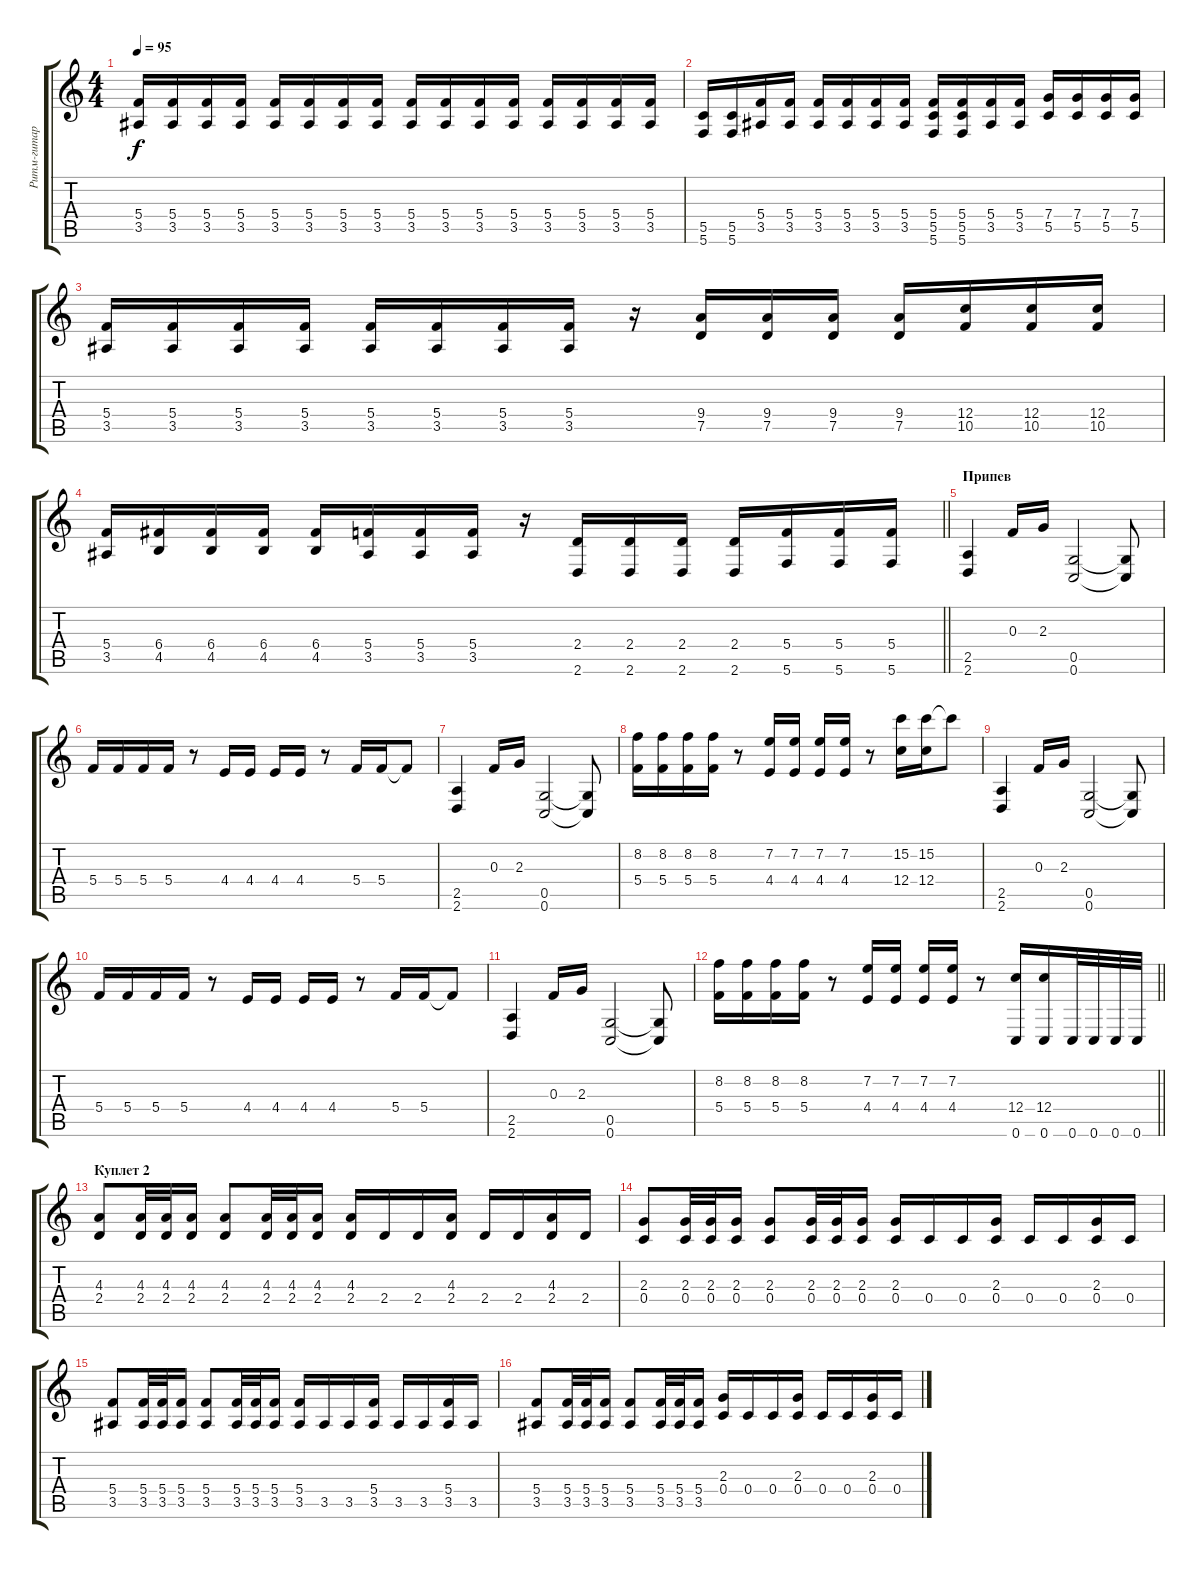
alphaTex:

\track ("Ритм-гитара" "Ритм-гитар") {instrument distortionguitar}
\staff {score tabs}
\tuning (D4 A3 F3 C3 G2 C2) {hide}
\ts (4 4)
\tempo 95
\clef g2
\ks c
(5.4 3.5).16{dy f} (5.4 3.5).16 (5.4 3.5).16 (5.4 3.5).16 (5.4 3.5).16 (5.4 3.5).16 (5.4 3.5).16 (5.4 3.5).16 (5.4 3.5).16 (5.4 3.5).16 (5.4 3.5).16 (5.4 3.5).16 (5.4 3.5).16 (5.4 3.5).16 (5.4 3.5).16 (5.4 3.5).16 |
(5.5 5.6).16 (5.5 5.6).16 (5.4 3.5).16 (5.4 3.5).16 (5.4 3.5).16 (5.4 3.5).16 (5.4 3.5).16 (5.4 3.5).16 (5.4 5.5 5.6).16 (5.4 5.5 5.6).16 (5.4 3.5).16 (5.4 3.5).16 (7.4 5.5).16 (7.4 5.5).16 (7.4 5.5).16 (7.4 5.5).16 |
(5.4 3.5).16 (5.4 3.5).16 (5.4 3.5).16 (5.4 3.5).16 (5.4 3.5).16 (5.4 3.5).16 (5.4 3.5).16 (5.4 3.5).16 r.16 (9.4 7.5).16 (9.4 7.5).16 (9.4 7.5).16 (9.4 7.5).16 (12.4 10.5).16 (12.4 10.5).16 (12.4 10.5).16 |
\barLineRight lightlight
(5.4 3.5).16 (6.4 4.5).16 (6.4 4.5).16 (6.4 4.5).16 (6.4 4.5).16 (5.4 3.5).16 (5.4 3.5).16 (5.4 3.5).16 r.16 (2.4 2.6).16 (2.4 2.6).16 (2.4 2.6).16 (2.4 2.6).16 (5.4 5.6).16 (5.4 5.6).16 (5.4 5.6).16 |
\section ("" "Припев")
(2.5 2.6).4 0.3.16 2.3.16 (0.5 0.6).2 (0.5{t} 0.6{t}).8 |
5.4.16 5.4.16 5.4.16 5.4.16 r.8 4.4.16 4.4.16 4.4.16 4.4.16 r.8 5.4.16 5.4.16 5.4{t}.8 |
(2.5 2.6).4 0.3.16 2.3.16 (0.5 0.6).2 (0.5{t} 0.6{t}).8 |
(8.2 5.4).16 (8.2 5.4).16 (8.2 5.4).16 (8.2 5.4).16 r.8 (7.2 4.4).16 (7.2 4.4).16 (7.2 4.4).16 (7.2 4.4).16 r.8 (15.2 12.4).16 (15.2 12.4).16 15.2{t}.8 |
(2.5 2.6).4 0.3.16 2.3.16 (0.5 0.6).2 (0.5{t} 0.6{t}).8 |
5.4.16 5.4.16 5.4.16 5.4.16 r.8 4.4.16 4.4.16 4.4.16 4.4.16 r.8 5.4.16 5.4.16 5.4{t}.8 |
(2.5 2.6).4 0.3.16 2.3.16 (0.5 0.6).2 (0.5{t} 0.6{t}).8 |
\barLineRight lightlight
(8.2 5.4).16 (8.2 5.4).16 (8.2 5.4).16 (8.2 5.4).16 r.8 (7.2 4.4).16 (7.2 4.4).16 (7.2 4.4).16 (7.2 4.4).16 r.8 (12.4 0.6).16 (12.4 0.6).16 0.6.32 0.6.32 0.6.32 0.6.32 |
\section ("" "Куплет 2")
(4.3 2.4).8 (4.3 2.4).32 (4.3 2.4).32 (4.3 2.4).16 (4.3 2.4).8 (4.3 2.4).32 (4.3 2.4).32 (4.3 2.4).16 (4.3 2.4).16 2.4.16 2.4.16 (4.3 2.4).16 2.4.16 2.4.16 (4.3 2.4).16 2.4.16 |
(2.3 0.4).8 (2.3 0.4).32 (2.3 0.4).32 (2.3 0.4).16 (2.3 0.4).8 (2.3 0.4).32 (2.3 0.4).32 (2.3 0.4).16 (2.3 0.4).16 0.4.16 0.4.16 (2.3 0.4).16 0.4.16 0.4.16 (2.3 0.4).16 0.4.16 |
(5.4 3.5).8 (5.4 3.5).32 (5.4 3.5).32 (5.4 3.5).16 (5.4 3.5).8 (5.4 3.5).32 (5.4 3.5).32 (5.4 3.5).16 (5.4 3.5).16 3.5.16 3.5.16 (5.4 3.5).16 3.5.16 3.5.16 (5.4 3.5).16 3.5.16 |
(5.4 3.5).8 (5.4 3.5).32 (5.4 3.5).32 (5.4 3.5).16 (5.4 3.5).8 (5.4 3.5).32 (5.4 3.5).32 (5.4 3.5).16 (2.3 0.4).16 0.4.16 0.4.16 (2.3 0.4).16 0.4.16 0.4.16 (2.3 0.4).16 0.4.16
